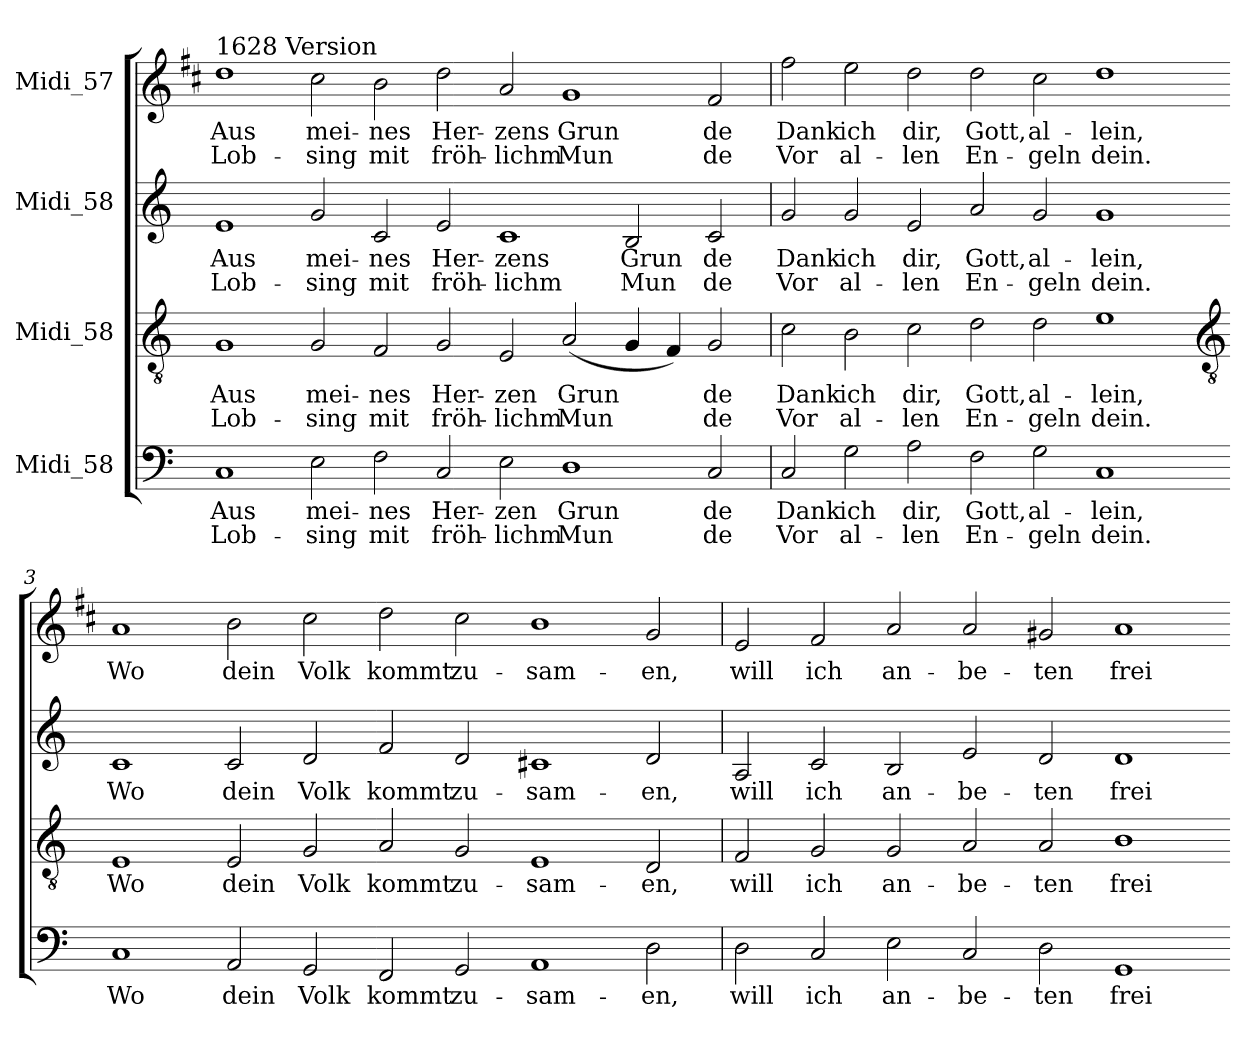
**kern	**text	**text	**kern	**text	**text	**kern	**text	**text	**kern	**text	**text
*part4	*part4	*part4	*part3	*part3	*part3	*part2	*part2	*part2	*part1	*part1	*part1
*staff4	*staff4	*staff4	*staff3	*staff3	*staff3	*staff2	*staff2	*staff2	*staff1	*staff1	*staff1
*I"Midi_58	*	*	*I"Midi_58	*	*	*I"Midi_58	*	*	*I"Midi_57	*	*
*clefF4	*	*	*clefGv2	*	*	*clefG2	*	*	*clefG2	*	*
*	*	*	*	*	*	*	*	*	*ITrd1c2	*	*
*k[]	*	*	*k[]	*	*	*k[]	*	*	*k[]	*	*
*C:	*	*	*C:	*	*	*C:	*	*	*C:	*	*
=1	=1	=1	=1	=1	=1	=1	=1	=1	=1	=1	=1
!	!	!	!	!	!	!	!	!	!LO:TX:a:t=1628 Version	!	!
!	!LO:LY:b	!LO:LY:b	!	!LO:LY:b	!LO:LY:b	!	!LO:LY:b	!LO:LY:b	!	!LO:LY:b	!LO:LY:b
1C	Aus	Lob-	1G	Aus	Lob-	1e	Aus	Lob-	1cc	Aus	Lob-
!	!LO:LY:b	!LO:LY:b	!	!LO:LY:b	!LO:LY:b	!	!LO:LY:b	!LO:LY:b	!	!LO:LY:b	!LO:LY:b
2E	-mei-	-sing	2G	-mei-	-sing	2g	-mei-	-sing	2b	-mei-	-sing
!	!LO:LY:b	!LO:LY:b	!	!LO:LY:b	!LO:LY:b	!	!LO:LY:b	!LO:LY:b	!	!LO:LY:b	!LO:LY:b
2F	nes	mit	2F	nes	mit	2c	nes	mit	2a	nes	mit
!	!LO:LY:b	!LO:LY:b	!	!LO:LY:b	!LO:LY:b	!	!LO:LY:b	!LO:LY:b	!	!LO:LY:b	!LO:LY:b
2C	Her-	-fröh-	2G	Her-	-fröh-	2e	Her-	-fröh-	2cc	Her-	-fröh-
!	!LO:LY:b	!LO:LY:b	!	!LO:LY:b	!LO:LY:b	!	!LO:LY:b	!LO:LY:b	!	!LO:LY:b	!LO:LY:b
2E	-zen	lichm	2E	-zen	lichm	1c	-zens	lichm	2g	-zens	lichm
!	!LO:LY:b	!LO:LY:b	!	!LO:LY:b	!LO:LY:b	!	!	!	!	!LO:LY:b	!LO:LY:b
1D	Grun	Mun	(<2A	Grun	Mun	.	.	.	1f	Grun	Mun
!	!	!	!	!	!	!	!LO:LY:b	!LO:LY:b	!	!	!
.	.	.	4G	.	.	2B	Grun	Mun	.	.	.
.	.	.	4F)	.	.	.	.	.	.	.	.
!	!LO:LY:b	!LO:LY:b	!	!LO:LY:b	!LO:LY:b	!	!LO:LY:b	!LO:LY:b	!	!LO:LY:b	!LO:LY:b
2C	de	de	2G	de	de	2c	de	de	2e	de	de
=2	=2	=2	=2	=2	=2	=2	=2	=2	=2	=2	=2
!	!LO:LY:b	!LO:LY:b	!	!LO:LY:b	!LO:LY:b	!	!LO:LY:b	!LO:LY:b	!	!LO:LY:b	!LO:LY:b
2C	Dank	Vor	2c	Dank	Vor	2g	Dank	Vor	2ee	Dank	Vor
!	!LO:LY:b	!LO:LY:b	!	!LO:LY:b	!LO:LY:b	!	!LO:LY:b	!LO:LY:b	!	!LO:LY:b	!LO:LY:b
2G	ich	al-	2B	ich	al-	2g	ich	al-	2dd	ich	al-
!	!LO:LY:b	!LO:LY:b	!	!LO:LY:b	!LO:LY:b	!	!LO:LY:b	!LO:LY:b	!	!LO:LY:b	!LO:LY:b
2A	-dir,	len	2c	-dir,	len	2e	-dir,	len	2cc	-dir,	len
!	!LO:LY:b	!LO:LY:b	!	!LO:LY:b	!LO:LY:b	!	!LO:LY:b	!LO:LY:b	!	!LO:LY:b	!LO:LY:b
2F	Gott,	En-	2d	Gott,	En-	2a	Gott,	En-	2cc	Gott,	En-
!	!LO:LY:b	!LO:LY:b	!	!LO:LY:b	!LO:LY:b	!	!LO:LY:b	!LO:LY:b	!	!LO:LY:b	!LO:LY:b
2G	-al-	-geln	2d	-al-	-geln	2g	-al-	-geln	2b	-al-	-geln
!	!LO:LY:b	!LO:LY:b	!	!LO:LY:b	!LO:LY:b	!	!LO:LY:b	!LO:LY:b	!	!LO:LY:b	!LO:LY:b
1C	lein,	dein.	1e	lein,	dein.	1g	lein,	dein.	1cc	lein,	dein.
!!LO:LB:g=z
=3-	=3-	=3-	=3-	=3-	=3-	=3-	=3-	=3-	=3-	=3-	=3-
*	*	*	*clefGv2	*	*	*	*	*	*	*	*
!	!LO:LY:b	!	!	!LO:LY:b	!	!	!LO:LY:b	!	!	!LO:LY:b	!
1C	Wo	.	1E	Wo	.	1c	Wo	.	1g	Wo	.
!	!LO:LY:b	!	!	!LO:LY:b	!	!	!LO:LY:b	!	!	!LO:LY:b	!
2AA	dein	.	2E	dein	.	2c	dein	.	2a	dein	.
!	!LO:LY:b	!	!	!LO:LY:b	!	!	!LO:LY:b	!	!	!LO:LY:b	!
2GG	Volk	.	2G	Volk	.	2d	Volk	.	2b	Volk	.
!	!LO:LY:b	!	!	!LO:LY:b	!	!	!LO:LY:b	!	!	!LO:LY:b	!
2FF	kommt	.	2A	kommt	.	2f	kommt	.	2cc	kommt	.
!	!LO:LY:b	!	!	!LO:LY:b	!	!	!LO:LY:b	!	!	!LO:LY:b	!
2GG	zu-	.	2G	zu-	.	2d	zu-	.	2b	zu-	.
!	!LO:LY:b	!	!	!LO:LY:b	!	!	!LO:LY:b	!	!	!LO:LY:b	!
1AA	-sam-	.	1E	-sam-	.	1c#X	-sam-	.	1a	-sam-	.
!	!LO:LY:b	!	!	!LO:LY:b	!	!	!LO:LY:b	!	!	!LO:LY:b	!
2D	-en,	.	2D	-en,	.	2d	-en,	.	2f	-en,	.
=4	=4	=4	=4	=4	=4	=4	=4	=4	=4	=4	=4
!	!LO:LY:b	!	!	!LO:LY:b	!	!	!LO:LY:b	!	!	!LO:LY:b	!
2D	will	.	2F	will	.	2A	will	.	2d	will	.
!	!LO:LY:b	!	!	!LO:LY:b	!	!	!LO:LY:b	!	!	!LO:LY:b	!
2C	ich	.	2G	ich	.	2c	ich	.	2e	ich	.
!	!LO:LY:b	!	!	!LO:LY:b	!	!	!LO:LY:b	!	!	!LO:LY:b	!
2E	an-	.	2G	an-	.	2B	an-	.	2g	an-	.
!	!LO:LY:b	!	!	!LO:LY:b	!	!	!LO:LY:b	!	!	!LO:LY:b	!
2C	-be-	.	2A	-be-	.	2e	-be-	.	2g	-be-	.
!	!LO:LY:b	!	!	!LO:LY:b	!	!	!LO:LY:b	!	!	!LO:LY:b	!
2D	-ten	.	2A	-ten	.	2d	-ten	.	2f#X	-ten	.
!	!LO:LY:b	!	!	!LO:LY:b	!	!	!LO:LY:b	!	!	!LO:LY:b	!
1GG	frei	.	1B	frei	.	1d	frei	.	1g	frei	.
=-	=-	=-	=-	=-	=-	=-	=-	=-	=-	=-	=-
*-	*-	*-	*-	*-	*-	*-	*-	*-	*-	*-	*-
